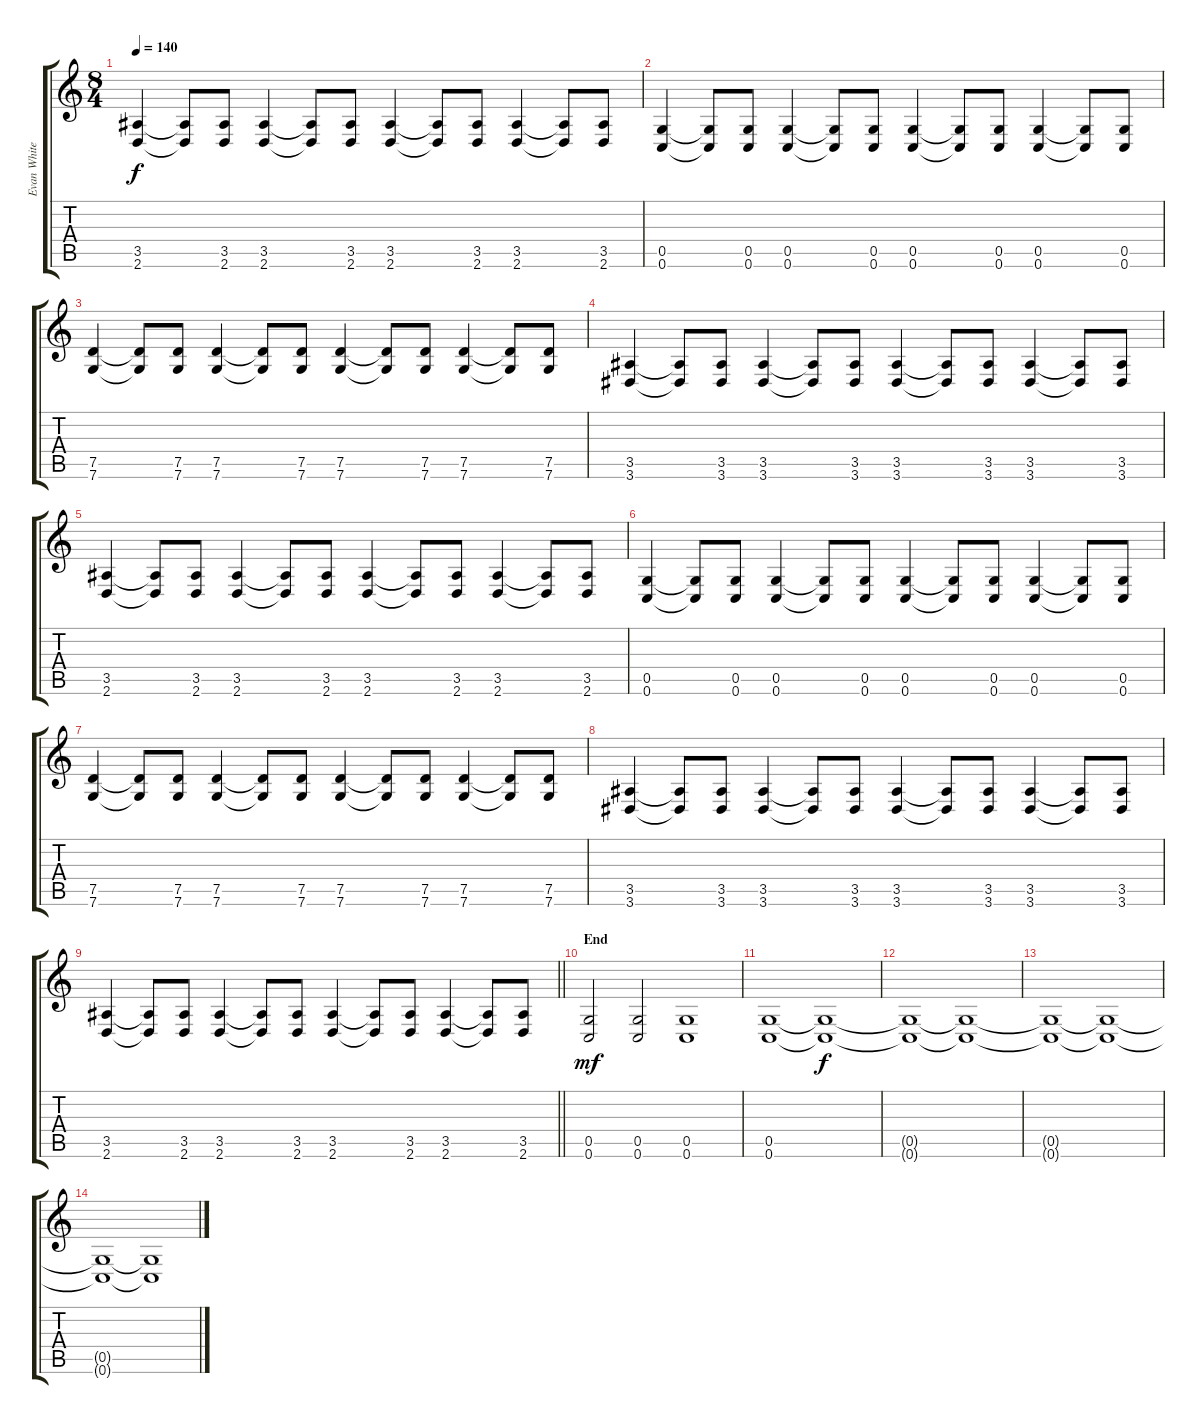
\track ("Evan White Gtr.1" "Evan White") {instrument distortionguitar}
\staff {score tabs}
\tuning (D4 A3 F3 C3 G2 C2) {hide}
\ts (8 4)
\tempo 140
\clef g2
\ks c
(3.5 2.6).4{dy f} (3.5{t} 2.6{t}).8 (3.5 2.6).8 (3.5 2.6).4 (3.5{t} 2.6{t}).8 (3.5 2.6).8 (3.5 2.6).4 (3.5{t} 2.6{t}).8 (3.5 2.6).8 (3.5 2.6).4 (3.5{t} 2.6{t}).8 (3.5 2.6).8 |
(0.5 0.6).4 (0.5{t} 0.6{t}).8 (0.5 0.6).8 (0.5 0.6).4 (0.5{t} 0.6{t}).8 (0.5 0.6).8 (0.5 0.6).4 (0.5{t} 0.6{t}).8 (0.5 0.6).8 (0.5 0.6).4 (0.5{t} 0.6{t}).8 (0.5 0.6).8 |
(7.5 7.6).4 (7.5{t} 7.6{t}).8 (7.5 7.6).8 (7.5 7.6).4 (7.5{t} 7.6{t}).8 (7.5 7.6).8 (7.5 7.6).4 (7.5{t} 7.6{t}).8 (7.5 7.6).8 (7.5 7.6).4 (7.5{t} 7.6{t}).8 (7.5 7.6).8 |
(3.5 3.6).4 (3.5{t} 3.6{t}).8 (3.5 3.6).8 (3.5 3.6).4 (3.5{t} 3.6{t}).8 (3.5 3.6).8 (3.5 3.6).4 (3.5{t} 3.6{t}).8 (3.5 3.6).8 (3.5 3.6).4 (3.5{t} 3.6{t}).8 (3.5 3.6).8 |
(3.5 2.6).4 (3.5{t} 2.6{t}).8 (3.5 2.6).8 (3.5 2.6).4 (3.5{t} 2.6{t}).8 (3.5 2.6).8 (3.5 2.6).4 (3.5{t} 2.6{t}).8 (3.5 2.6).8 (3.5 2.6).4 (3.5{t} 2.6{t}).8 (3.5 2.6).8 |
(0.5 0.6).4 (0.5{t} 0.6{t}).8 (0.5 0.6).8 (0.5 0.6).4 (0.5{t} 0.6{t}).8 (0.5 0.6).8 (0.5 0.6).4 (0.5{t} 0.6{t}).8 (0.5 0.6).8 (0.5 0.6).4 (0.5{t} 0.6{t}).8 (0.5 0.6).8 |
(7.5 7.6).4 (7.5{t} 7.6{t}).8 (7.5 7.6).8 (7.5 7.6).4 (7.5{t} 7.6{t}).8 (7.5 7.6).8 (7.5 7.6).4 (7.5{t} 7.6{t}).8 (7.5 7.6).8 (7.5 7.6).4 (7.5{t} 7.6{t}).8 (7.5 7.6).8 |
(3.5 3.6).4 (3.5{t} 3.6{t}).8 (3.5 3.6).8 (3.5 3.6).4 (3.5{t} 3.6{t}).8 (3.5 3.6).8 (3.5 3.6).4 (3.5{t} 3.6{t}).8 (3.5 3.6).8 (3.5 3.6).4 (3.5{t} 3.6{t}).8 (3.5 3.6).8 |
\barLineRight lightlight
(3.5 2.6).4 (3.5{t} 2.6{t}).8 (3.5 2.6).8 (3.5 2.6).4 (3.5{t} 2.6{t}).8 (3.5 2.6).8 (3.5 2.6).4 (3.5{t} 2.6{t}).8 (3.5 2.6).8 (3.5 2.6).4 (3.5{t} 2.6{t}).8 (3.5 2.6).8 |
\section ("" "End")
(0.5 0.6).2{dy mf} (0.5 0.6).2 (0.5 0.6).1 |
(0.5 0.6).1 (0.5{t} 0.6{t}).1{dy f} |
(0.5{t} 0.6{t}).1 (0.5{t} 0.6{t}).1{volume 0} |
(0.5{t} 0.6{t}).1 (0.5{t} 0.6{t}).1 |
(0.5{t} 0.6{t}).1 (0.5{t} 0.6{t}).1
